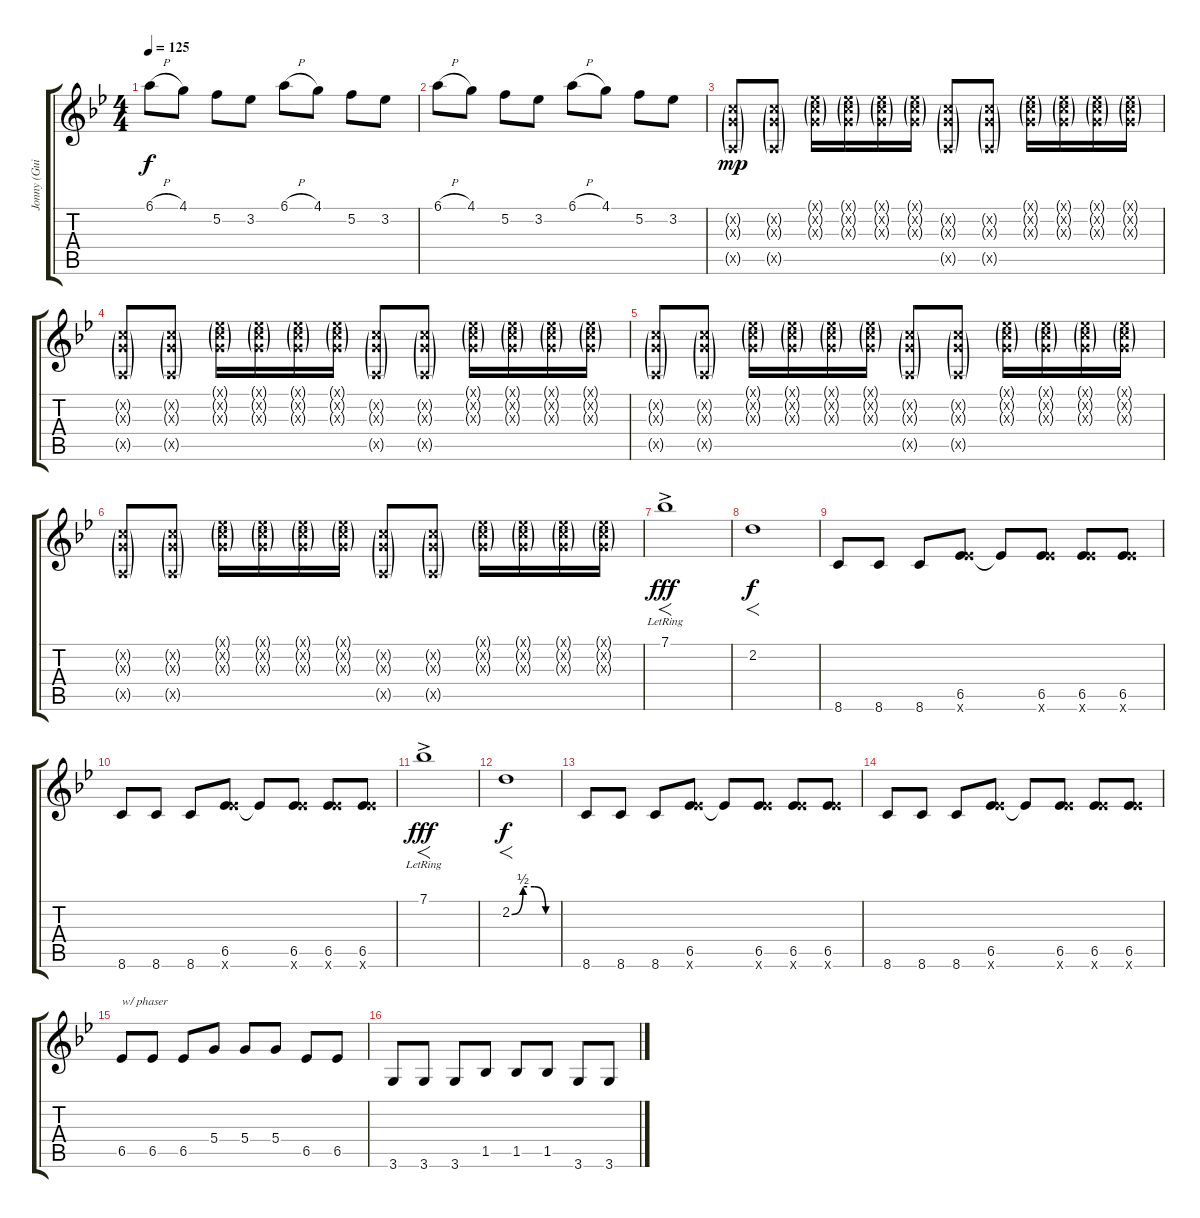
\track ("Jonny (Guitar 1)" "Jonny (Gui") {instrument overdrivenguitar}
\staff {score tabs}
\tuning (Eb4 C4 G3 D3 A2 E2) {hide}
\ts (4 4)
\tempo 125
\clef g2
\ks bb
6.1{h}.8{dy f} 4.1.8 5.2.8 3.2.8 6.1{h}.8 4.1.8 5.2.8 3.2.8 |
6.1{h}.8 4.1.8 5.2.8 3.2.8 6.1{h}.8 4.1.8 5.2.8 3.2.8 |
(0.2{g x} 0.3{g x} 0.5{g x}).8{dy mp} (0.2{g x} 0.3{g x} 0.5{g x}).8 (0.1{g x} 0.2{g x} 0.3{g x}).16 (0.1{g x} 0.2{g x} 0.3{g x}).16 (0.1{g x} 0.2{g x} 0.3{g x}).16 (0.1{g x} 0.2{g x} 0.3{g x}).16 (0.2{g x} 0.3{g x} 0.5{g x}).8 (0.2{g x} 0.3{g x} 0.5{g x}).8 (0.1{g x} 0.2{g x} 0.3{g x}).16 (0.1{g x} 0.2{g x} 0.3{g x}).16 (0.1{g x} 0.2{g x} 0.3{g x}).16 (0.1{g x} 0.2{g x} 0.3{g x}).16 |
(0.2{g x} 0.3{g x} 0.5{g x}).8 (0.2{g x} 0.3{g x} 0.5{g x}).8 (0.1{g x} 0.2{g x} 0.3{g x}).16 (0.1{g x} 0.2{g x} 0.3{g x}).16 (0.1{g x} 0.2{g x} 0.3{g x}).16 (0.1{g x} 0.2{g x} 0.3{g x}).16 (0.2{g x} 0.3{g x} 0.5{g x}).8 (0.2{g x} 0.3{g x} 0.5{g x}).8 (0.1{g x} 0.2{g x} 0.3{g x}).16 (0.1{g x} 0.2{g x} 0.3{g x}).16 (0.1{g x} 0.2{g x} 0.3{g x}).16 (0.1{g x} 0.2{g x} 0.3{g x}).16 |
(0.2{g x} 0.3{g x} 0.5{g x}).8 (0.2{g x} 0.3{g x} 0.5{g x}).8 (0.1{g x} 0.2{g x} 0.3{g x}).16 (0.1{g x} 0.2{g x} 0.3{g x}).16 (0.1{g x} 0.2{g x} 0.3{g x}).16 (0.1{g x} 0.2{g x} 0.3{g x}).16 (0.2{g x} 0.3{g x} 0.5{g x}).8 (0.2{g x} 0.3{g x} 0.5{g x}).8 (0.1{g x} 0.2{g x} 0.3{g x}).16 (0.1{g x} 0.2{g x} 0.3{g x}).16 (0.1{g x} 0.2{g x} 0.3{g x}).16 (0.1{g x} 0.2{g x} 0.3{g x}).16 |
(0.2{g x} 0.3{g x} 0.5{g x}).8 (0.2{g x} 0.3{g x} 0.5{g x}).8 (0.1{g x} 0.2{g x} 0.3{g x}).16 (0.1{g x} 0.2{g x} 0.3{g x}).16 (0.1{g x} 0.2{g x} 0.3{g x}).16 (0.1{g x} 0.2{g x} 0.3{g x}).16 (0.2{g x} 0.3{g x} 0.5{g x}).8 (0.2{g x} 0.3{g x} 0.5{g x}).8 (0.1{g x} 0.2{g x} 0.3{g x}).16 (0.1{g x} 0.2{g x} 0.3{g x}).16 (0.1{g x} 0.2{g x} 0.3{g x}).16 (0.1{g x} 0.2{g x} 0.3{g x}).16 |
7.1{ac lr}.1{f dy fff} |
2.2.1{f dy f} |
8.6.8 8.6.8 8.6.8 (6.5 11.6{x}).8 6.5{t}.8 (6.5 11.6{x}).8 (6.5 11.6{x}).8 (6.5 11.6{x}).8 |
8.6.8 8.6.8 8.6.8 (6.5 11.6{x}).8 6.5{t}.8 (6.5 11.6{x}).8 (6.5 11.6{x}).8 (6.5 11.6{x}).8 |
7.1{ac lr}.1{f dy fff} |
2.2{be (custom 0 0 15 2 30 2 45 0 60 0)}.1{f dy f} |
8.6.8 8.6.8 8.6.8 (6.5 11.6{x}).8 6.5{t}.8 (6.5 11.6{x}).8 (6.5 11.6{x}).8 (6.5 11.6{x}).8 |
8.6.8 8.6.8 8.6.8 (6.5 11.6{x}).8 6.5{t}.8 (6.5 11.6{x}).8 (6.5 11.6{x}).8 (6.5 11.6{x}).8 |
6.5.8{txt "w/ phaser"} 6.5.8 6.5.8 5.4.8 5.4.8 5.4.8 6.5.8 6.5.8 |
3.6.8 3.6.8 3.6.8 1.5.8 1.5.8 1.5.8 3.6.8 3.6.8
